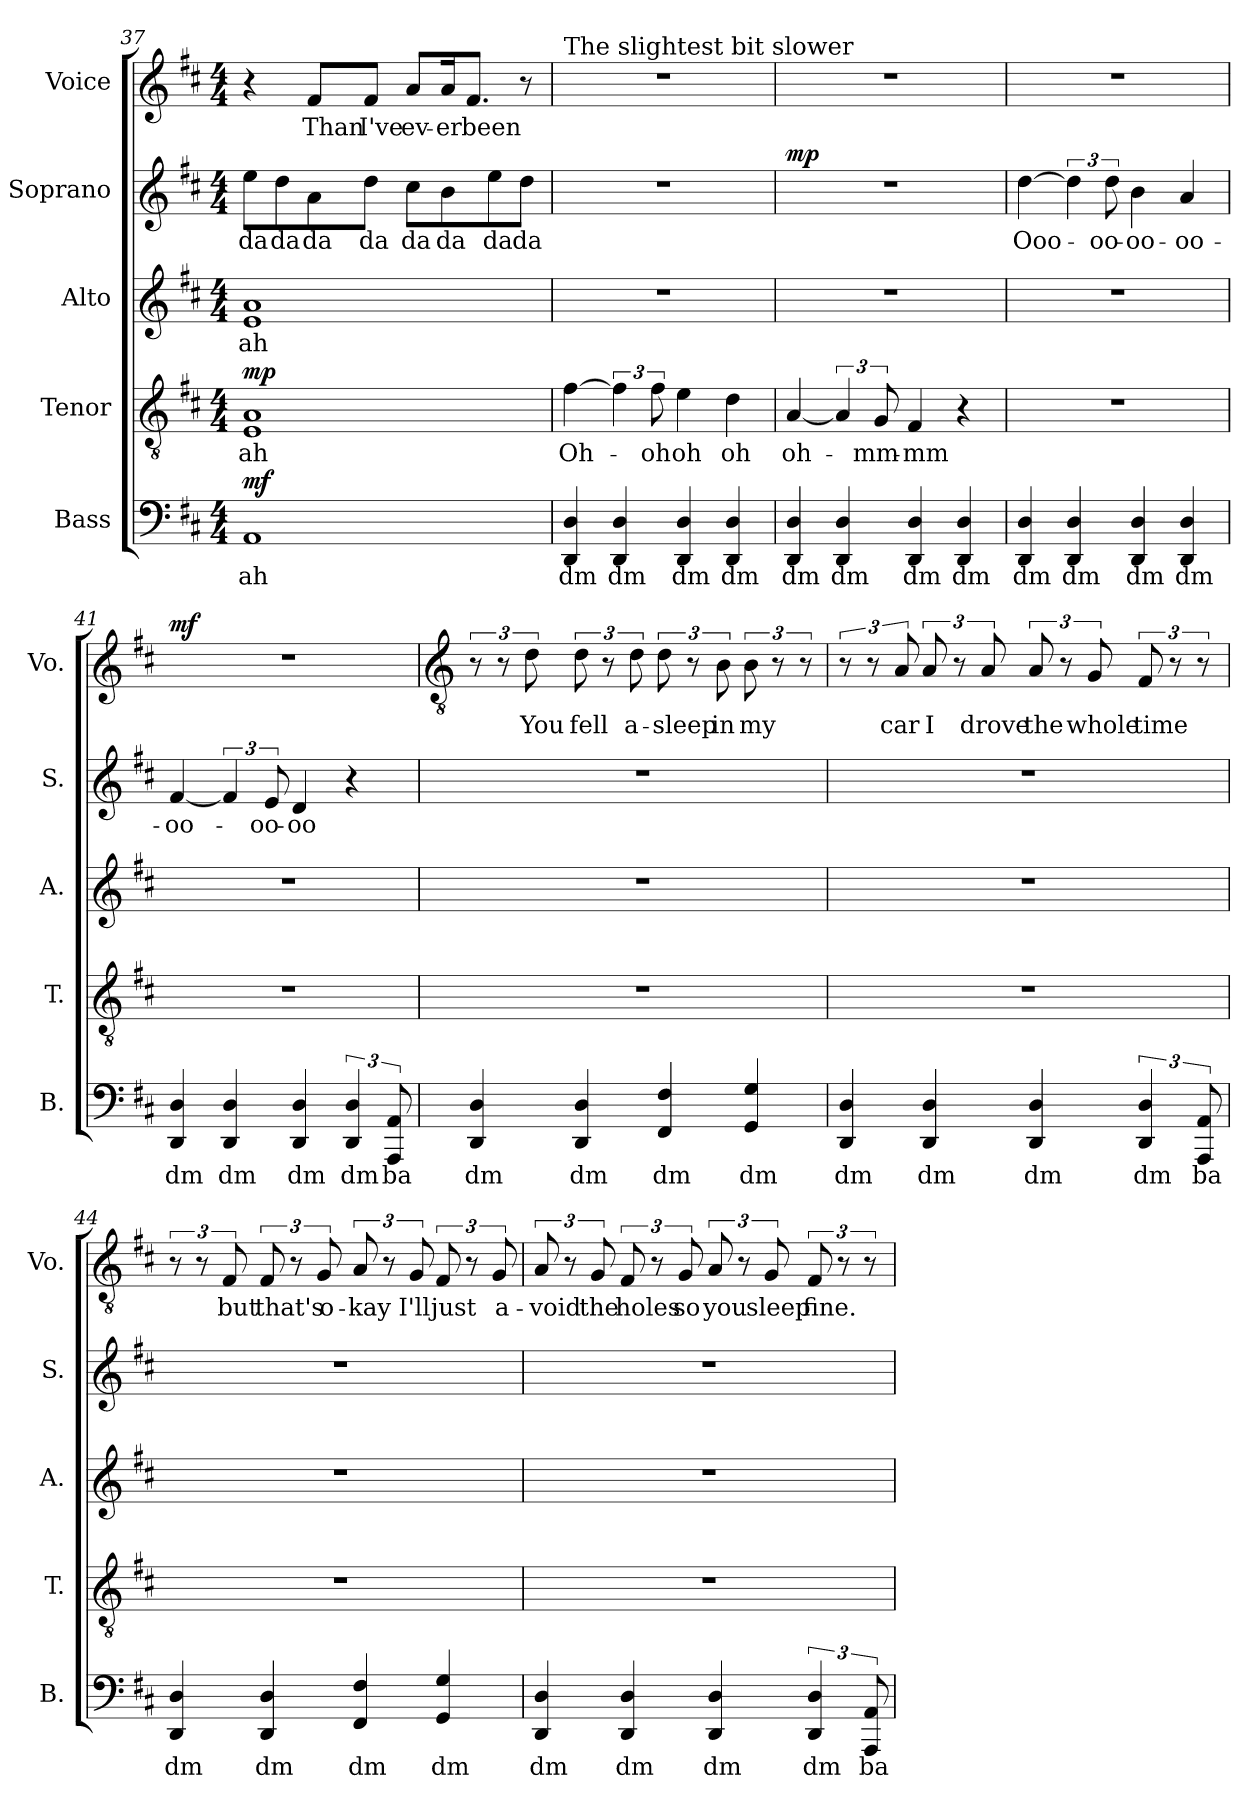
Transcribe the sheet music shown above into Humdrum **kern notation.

**kern	**text	**dynam	**kern	**text	**dynam	**kern	**text	**kern	**text	**dynam	**kern	**text	**dynam
*part5	*part5	*part5	*part4	*part4	*part4	*part3	*part3	*part2	*part2	*part2	*part1	*part1	*part1
*staff5	*staff5	*staff5	*staff4	*staff4	*staff4	*staff3	*staff3	*staff2	*staff2	*staff2	*staff1	*staff1	*staff1
*I"Bass	*	*	*I"Tenor	*	*	*I"Alto	*	*I"Soprano	*	*	*I"Voice	*	*
*I'B.	*	*	*I'T.	*	*	*I'A.	*	*I'S.	*	*	*I'Vo.	*	*
!!LO:PB:g=z
*clefF4	*	*	*clefGv2	*	*	*clefG2	*	*clefG2	*	*	*clefG2	*	*
*k[f#c#]	*	*	*k[f#c#]	*	*	*k[f#c#]	*	*k[f#c#]	*	*	*k[f#c#]	*	*
*M4/4	*	*	*M4/4	*	*	*M4/4	*	*M4/4	*	*	*M4/4	*	*
=37	=37	=37	=37	=37	=37	=37	=37	=37	=37	=37	=37	=37	=37
!	!LO:LY:b	!LO:DY:b	!	!LO:LY:b	!LO:DY:b	!	!LO:LY:b	!	!LO:LY:b	!	!	!	!
1AA	ah	mf	1E 1A	ah	mp	1e 1a	ah	8ee\L	da	.	4r	.	.
!	!	!	!	!	!	!	!	!	!LO:LY:b	!	!	!	!
.	.	.	.	.	.	.	.	8dd\	da	.	.	.	.
!	!	!	!	!	!	!	!	!	!LO:LY:b	!	!	!LO:LY:b	!
.	.	.	.	.	.	.	.	8a\	da	.	8f#/L	Than	.
!	!	!	!	!	!	!	!	!	!LO:LY:b	!	!	!LO:LY:b	!
.	.	.	.	.	.	.	.	8dd\J	da	.	8f#/J	I've	.
!	!	!	!	!	!	!	!	!	!LO:LY:b	!	!	!LO:LY:b	!
.	.	.	.	.	.	.	.	8cc#\L	da	.	8a/L	ev-	.
!	!	!	!	!	!	!	!	!	!LO:LY:b	!	!	!LO:LY:b	!
.	.	.	.	.	.	.	.	8b\	da	.	16a/K	-er	.
!	!	!	!	!	!	!	!	!	!	!	!	!LO:LY:b	!
.	.	.	.	.	.	.	.	.	.	.	8.f#/J	been	.
!	!	!	!	!	!	!	!	!	!LO:LY:b	!	!	!	!
.	.	.	.	.	.	.	.	8ee\	da	.	.	.	.
!	!	!	!	!	!	!	!	!	!LO:LY:b	!	!	!	!
.	.	.	.	.	.	.	.	8dd\J	da	.	8r	.	.
=38	=38	=38	=38	=38	=38	=38	=38	=38	=38	=38	=38	=38	=38
!	!	!	!	!	!	!	!	!	!	!	!LO:TX:a:t=The slightest bit slower	!	!
!	!LO:LY:b	!	!	!LO:LY:b	!	!	!	!	!	!	!	!	!
4DD/ 4D/	dm	.	[4f#\	Oh-	.	1r	.	1r	.	.	1r	.	.
!	!LO:LY:b	!	!	!	!	!	!	!	!	!	!	!	!
4DD/ 4D/	dm	.	6f#\]	.	.	.	.	.	.	.	.	.	.
!	!	!	!	!LO:LY:b	!	!	!	!	!	!	!	!	!
.	.	.	12f#\	-oh	.	.	.	.	.	.	.	.	.
!	!LO:LY:b	!	!	!LO:LY:b	!	!	!	!	!	!	!	!	!
4DD/ 4D/	dm	.	4e\	oh	.	.	.	.	.	.	.	.	.
!	!LO:LY:b	!	!	!LO:LY:b	!	!	!	!	!	!	!	!	!
4DD/ 4D/	dm	.	4d\	oh	.	.	.	.	.	.	.	.	.
=39	=39	=39	=39	=39	=39	=39	=39	=39	=39	=39	=39	=39	=39
!	!LO:LY:b	!	!	!LO:LY:b	!	!	!	!	!	!LO:DY:b	!	!	!
4DD/ 4D/	dm	.	[4A/	oh-	.	1r	.	1r	.	mp	1r	.	.
!	!LO:LY:b	!	!	!	!	!	!	!	!	!	!	!	!
4DD/ 4D/	dm	.	6A/]	.	.	.	.	.	.	.	.	.	.
!	!	!	!	!LO:LY:b	!	!	!	!	!	!	!	!	!
.	.	.	12G/	-mm-	.	.	.	.	.	.	.	.	.
!	!LO:LY:b	!	!	!LO:LY:b	!	!	!	!	!	!	!	!	!
4DD/ 4D/	dm	.	4F#/	-mm	.	.	.	.	.	.	.	.	.
!	!LO:LY:b	!	!	!	!	!	!	!	!	!	!	!	!
4DD/ 4D/	dm	.	4r	.	.	.	.	.	.	.	.	.	.
=40	=40	=40	=40	=40	=40	=40	=40	=40	=40	=40	=40	=40	=40
!	!LO:LY:b	!	!	!	!	!	!	!	!LO:LY:b	!	!	!	!
4DD/ 4D/	dm	.	1r	.	.	1r	.	[4dd\	Ooo-	.	1r	.	.
!	!LO:LY:b	!	!	!	!	!	!	!	!	!	!	!	!
4DD/ 4D/	dm	.	.	.	.	.	.	6dd\]	.	.	.	.	.
!	!	!	!	!	!	!	!	!	!LO:LY:b	!	!	!	!
.	.	.	.	.	.	.	.	12dd\	-oo-	.	.	.	.
!	!LO:LY:b	!	!	!	!	!	!	!	!LO:LY:b	!	!	!	!
4DD/ 4D/	dm	.	.	.	.	.	.	4b\	-oo-	.	.	.	.
!	!LO:LY:b	!	!	!	!	!	!	!	!LO:LY:b	!	!	!	!
4DD/ 4D/	dm	.	.	.	.	.	.	4a/	-oo-	.	.	.	.
!!LO:LB:g=z
=41	=41	=41	=41	=41	=41	=41	=41	=41	=41	=41	=41	=41	=41
!	!LO:LY:b	!	!	!	!	!	!	!	!LO:LY:b	!	!	!	!LO:DY:b
4DD/ 4D/	dm	.	1r	.	.	1r	.	[4f#/	-oo-	.	1r	.	mf
!	!LO:LY:b	!	!	!	!	!	!	!	!	!	!	!	!
4DD/ 4D/	dm	.	.	.	.	.	.	6f#/]	.	.	.	.	.
!	!	!	!	!	!	!	!	!	!LO:LY:b	!	!	!	!
.	.	.	.	.	.	.	.	12e/	-oo-	.	.	.	.
!	!LO:LY:b	!	!	!	!	!	!	!	!LO:LY:b	!	!	!	!
4DD/ 4D/	dm	.	.	.	.	.	.	4d/	-oo	.	.	.	.
!	!LO:LY:b	!	!	!	!	!	!	!	!	!	!	!	!
6DD/ 6D/	dm	.	.	.	.	.	.	4r	.	.	.	.	.
!	!LO:LY:b	!	!	!	!	!	!	!	!	!	!	!	!
12AAA/ 12AA/	ba	.	.	.	.	.	.	.	.	.	.	.	.
=42	=42	=42	=42	=42	=42	=42	=42	=42	=42	=42	=42	=42	=42
*	*	*	*	*	*	*	*	*	*	*	*clefGv2	*	*
!	!LO:LY:b	!	!	!	!	!	!	!	!	!	!	!	!
4DD/ 4D/	dm	.	1r	.	.	1r	.	1r	.	.	12r	.	.
.	.	.	.	.	.	.	.	.	.	.	12r	.	.
!	!	!	!	!	!	!	!	!	!	!	!	!LO:LY:b	!
.	.	.	.	.	.	.	.	.	.	.	12d\	You	.
!	!LO:LY:b	!	!	!	!	!	!	!	!	!	!	!LO:LY:b	!
4DD/ 4D/	dm	.	.	.	.	.	.	.	.	.	12d\	fell	.
.	.	.	.	.	.	.	.	.	.	.	12r	.	.
!	!	!	!	!	!	!	!	!	!	!	!	!LO:LY:b	!
.	.	.	.	.	.	.	.	.	.	.	12d\	a-	.
!	!LO:LY:b	!	!	!	!	!	!	!	!	!	!	!LO:LY:b	!
4FF#/ 4F#/	dm	.	.	.	.	.	.	.	.	.	12d\	-sleep	.
.	.	.	.	.	.	.	.	.	.	.	12r	.	.
!	!	!	!	!	!	!	!	!	!	!	!	!LO:LY:b	!
.	.	.	.	.	.	.	.	.	.	.	12B\	in	.
!	!LO:LY:b	!	!	!	!	!	!	!	!	!	!	!LO:LY:b	!
4GG/ 4G/	dm	.	.	.	.	.	.	.	.	.	12B\	my	.
.	.	.	.	.	.	.	.	.	.	.	12r	.	.
.	.	.	.	.	.	.	.	.	.	.	12r	.	.
!!LO:PB:g=z
=43	=43	=43	=43	=43	=43	=43	=43	=43	=43	=43	=43	=43	=43
!	!LO:LY:b	!	!	!	!	!	!	!	!	!	!	!	!
4DD/ 4D/	dm	.	1r	.	.	1r	.	1r	.	.	12r	.	.
.	.	.	.	.	.	.	.	.	.	.	12r	.	.
!	!	!	!	!	!	!	!	!	!	!	!	!LO:LY:b	!
.	.	.	.	.	.	.	.	.	.	.	12A/	car	.
!	!LO:LY:b	!	!	!	!	!	!	!	!	!	!	!LO:LY:b	!
4DD/ 4D/	dm	.	.	.	.	.	.	.	.	.	12A/	I	.
.	.	.	.	.	.	.	.	.	.	.	12r	.	.
!	!	!	!	!	!	!	!	!	!	!	!	!LO:LY:b	!
.	.	.	.	.	.	.	.	.	.	.	12A/	drove	.
!	!LO:LY:b	!	!	!	!	!	!	!	!	!	!	!LO:LY:b	!
4DD/ 4D/	dm	.	.	.	.	.	.	.	.	.	12A/	the	.
.	.	.	.	.	.	.	.	.	.	.	12r	.	.
!	!	!	!	!	!	!	!	!	!	!	!	!LO:LY:b	!
.	.	.	.	.	.	.	.	.	.	.	12G/	whole	.
!	!LO:LY:b	!	!	!	!	!	!	!	!	!	!	!LO:LY:b	!
6DD/ 6D/	dm	.	.	.	.	.	.	.	.	.	12F#/	time	.
.	.	.	.	.	.	.	.	.	.	.	12r	.	.
!	!LO:LY:b	!	!	!	!	!	!	!	!	!	!	!	!
12AAA/ 12AA/	ba	.	.	.	.	.	.	.	.	.	12r	.	.
=44	=44	=44	=44	=44	=44	=44	=44	=44	=44	=44	=44	=44	=44
!	!LO:LY:b	!	!	!	!	!	!	!	!	!	!	!	!
4DD/ 4D/	dm	.	1r	.	.	1r	.	1r	.	.	12r	.	.
.	.	.	.	.	.	.	.	.	.	.	12r	.	.
!	!	!	!	!	!	!	!	!	!	!	!	!LO:LY:b	!
.	.	.	.	.	.	.	.	.	.	.	12F#/	but	.
!	!LO:LY:b	!	!	!	!	!	!	!	!	!	!	!LO:LY:b	!
4DD/ 4D/	dm	.	.	.	.	.	.	.	.	.	12F#/	that's	.
.	.	.	.	.	.	.	.	.	.	.	12r	.	.
!	!	!	!	!	!	!	!	!	!	!	!	!LO:LY:b	!
.	.	.	.	.	.	.	.	.	.	.	12G/	o-	.
!	!LO:LY:b	!	!	!	!	!	!	!	!	!	!	!LO:LY:b	!
4FF#/ 4F#/	dm	.	.	.	.	.	.	.	.	.	12A/	-kay	.
.	.	.	.	.	.	.	.	.	.	.	12r	.	.
!	!	!	!	!	!	!	!	!	!	!	!	!LO:LY:b	!
.	.	.	.	.	.	.	.	.	.	.	12G/	I'll	.
!	!LO:LY:b	!	!	!	!	!	!	!	!	!	!	!LO:LY:b	!
4GG/ 4G/	dm	.	.	.	.	.	.	.	.	.	12F#/	just	.
.	.	.	.	.	.	.	.	.	.	.	12r	.	.
!	!	!	!	!	!	!	!	!	!	!	!	!LO:LY:b	!
.	.	.	.	.	.	.	.	.	.	.	12G/	a-	.
!!LO:LB:g=z
=45	=45	=45	=45	=45	=45	=45	=45	=45	=45	=45	=45	=45	=45
!	!LO:LY:b	!	!	!	!	!	!	!	!	!	!	!LO:LY:b	!
4DD/ 4D/	dm	.	1r	.	.	1r	.	1r	.	.	12A/	-void	.
.	.	.	.	.	.	.	.	.	.	.	12r	.	.
!	!	!	!	!	!	!	!	!	!	!	!	!LO:LY:b	!
.	.	.	.	.	.	.	.	.	.	.	12G/	the	.
!	!LO:LY:b	!	!	!	!	!	!	!	!	!	!	!LO:LY:b	!
4DD/ 4D/	dm	.	.	.	.	.	.	.	.	.	12F#/	holes	.
.	.	.	.	.	.	.	.	.	.	.	12r	.	.
!	!	!	!	!	!	!	!	!	!	!	!	!LO:LY:b	!
.	.	.	.	.	.	.	.	.	.	.	12G/	so	.
!	!LO:LY:b	!	!	!	!	!	!	!	!	!	!	!LO:LY:b	!
4DD/ 4D/	dm	.	.	.	.	.	.	.	.	.	12A/	you	.
.	.	.	.	.	.	.	.	.	.	.	12r	.	.
!	!	!	!	!	!	!	!	!	!	!	!	!LO:LY:b	!
.	.	.	.	.	.	.	.	.	.	.	12G/	sleep	.
!	!LO:LY:b	!	!	!	!	!	!	!	!	!	!	!LO:LY:b	!
6DD/ 6D/	dm	.	.	.	.	.	.	.	.	.	12F#/	fine.	.
.	.	.	.	.	.	.	.	.	.	.	12r	.	.
!	!LO:LY:b	!	!	!	!	!	!	!	!	!	!	!	!
12AAA/ 12AA/	ba	.	.	.	.	.	.	.	.	.	12r	.	.
=	=	=	=	=	=	=	=	=	=	=	=	=	=
*-	*-	*-	*-	*-	*-	*-	*-	*-	*-	*-	*-	*-	*-
